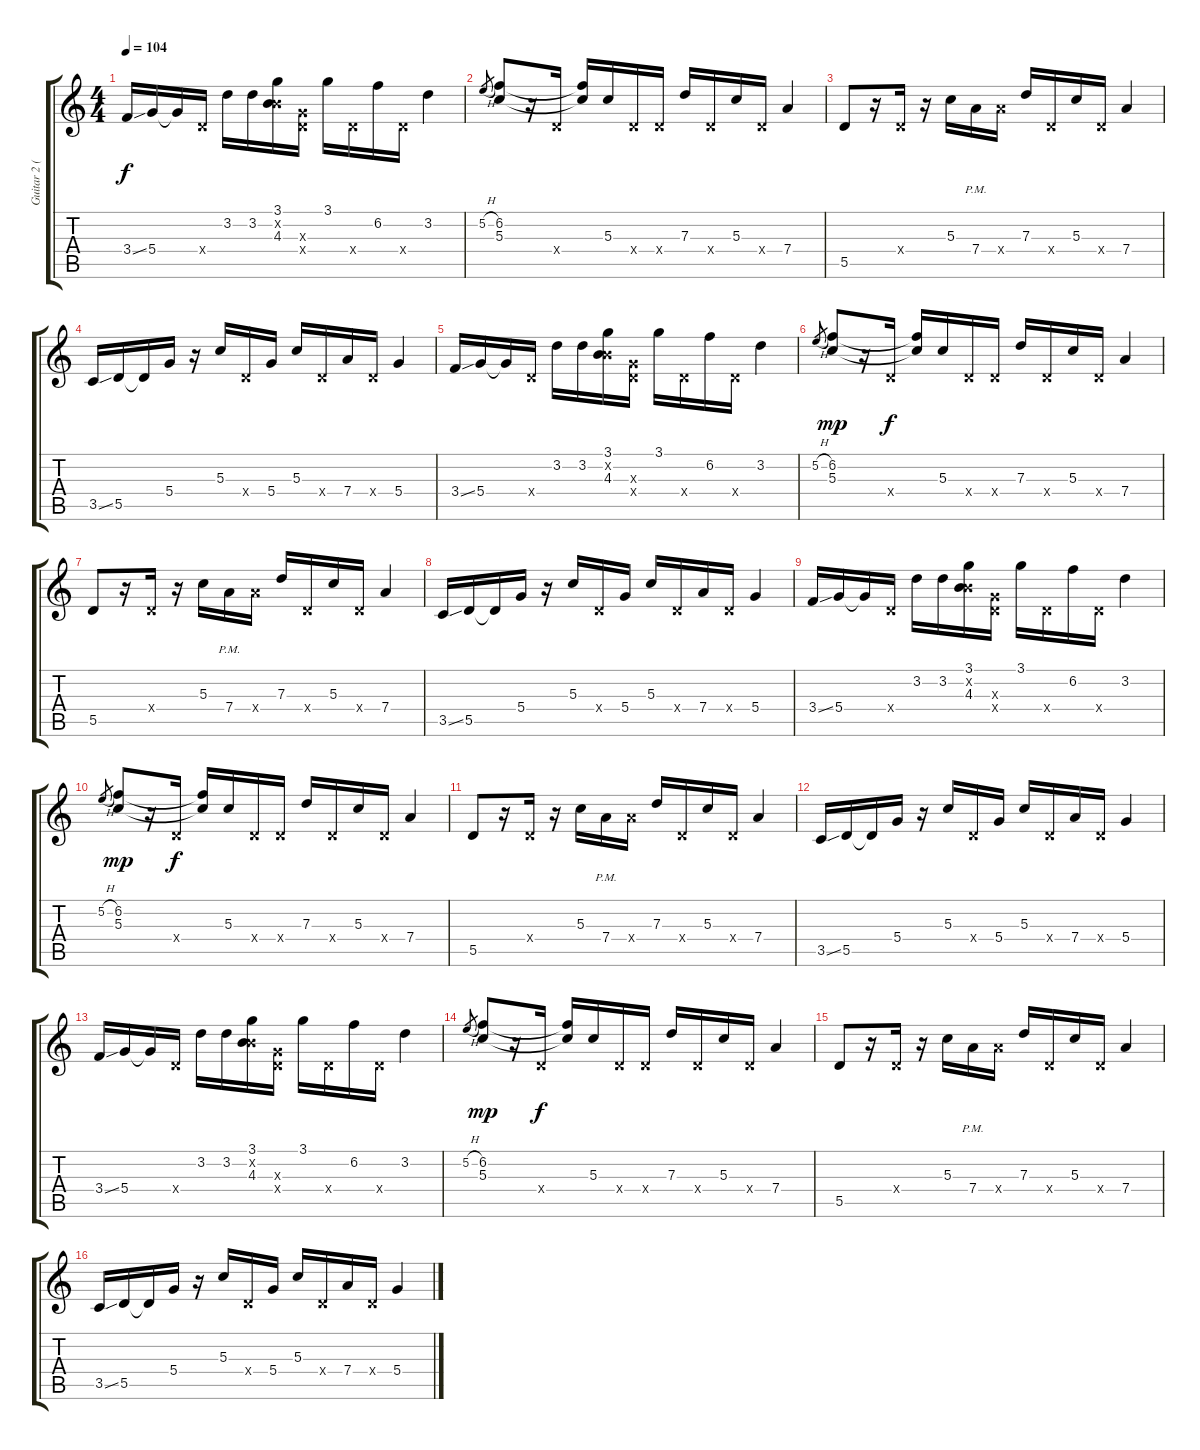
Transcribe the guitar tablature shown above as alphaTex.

\track ("Guitar 2 (Mark Knopfler)" "Guitar 2 (") {instrument electricguitarjazz}
\staff {score tabs}
\tuning (E4 B3 G3 D3 A2 E2) {hide}
\ts (4 4)
\tempo 104
\clef g2
\ks c
3.4{ss}.16{dy f} 5.4.16 5.4{t}.16 0.4{x}.16 3.2.16 3.2.16 (3.1 0.2{x} 4.3).16 (0.3{x} 0.4{x}).16 3.1.16 0.4{x}.16 6.2.16 0.4{x}.16 3.2.4 |
5.2{h}.8{gr} (6.2 5.3).8 r.16 0.4{x}.16 (6.2{t} 5.3{t}).16 5.3.16 0.4{x}.16 0.4{x}.16 7.3.16 0.4{x}.16 5.3.16 0.4{x}.16 7.4.4 |
5.5.8 r.16 0.4{x}.16 r.16 5.3.16 7.4{pm}.16 7.4{x}.16 7.3.16 0.4{x}.16 5.3.16 0.4{x}.16 7.4.4 |
3.5{ss}.16 5.5.16 5.5{t}.16 5.4.16 r.16 5.3.16 0.4{x}.16 5.4.16 5.3.16 0.4{x}.16 7.4.16 0.4{x}.16 5.4.4 |
3.4{ss}.16 5.4.16 5.4{t}.16 0.4{x}.16 3.2.16 3.2.16 (3.1 0.2{x} 4.3).16 (0.3{x} 0.4{x}).16 3.1.16 0.4{x}.16 6.2.16 0.4{x}.16 3.2.4 |
5.2{h}.8{gr} (6.2 5.3).8{dy mp} r.16 0.4{x}.16{dy f} (6.2{t} 5.3{t}).16 5.3.16 0.4{x}.16 0.4{x}.16 7.3.16 0.4{x}.16 5.3.16 0.4{x}.16 7.4.4 |
5.5.8 r.16 0.4{x}.16 r.16 5.3.16 7.4{pm}.16 7.4{x}.16 7.3.16 0.4{x}.16 5.3.16 0.4{x}.16 7.4.4 |
3.5{ss}.16 5.5.16 5.5{t}.16 5.4.16 r.16 5.3.16 0.4{x}.16 5.4.16 5.3.16 0.4{x}.16 7.4.16 0.4{x}.16 5.4.4 |
3.4{ss}.16 5.4.16 5.4{t}.16 0.4{x}.16 3.2.16 3.2.16 (3.1 0.2{x} 4.3).16 (0.3{x} 0.4{x}).16 3.1.16 0.4{x}.16 6.2.16 0.4{x}.16 3.2.4 |
5.2{h}.8{gr} (6.2 5.3).8{dy mp} r.16 0.4{x}.16{dy f} (6.2{t} 5.3{t}).16 5.3.16 0.4{x}.16 0.4{x}.16 7.3.16 0.4{x}.16 5.3.16 0.4{x}.16 7.4.4 |
5.5.8 r.16 0.4{x}.16 r.16 5.3.16 7.4{pm}.16 7.4{x}.16 7.3.16 0.4{x}.16 5.3.16 0.4{x}.16 7.4.4 |
3.5{ss}.16 5.5.16 5.5{t}.16 5.4.16 r.16 5.3.16 0.4{x}.16 5.4.16 5.3.16 0.4{x}.16 7.4.16 0.4{x}.16 5.4.4 |
3.4{ss}.16 5.4.16 5.4{t}.16 0.4{x}.16 3.2.16 3.2.16 (3.1 0.2{x} 4.3).16 (0.3{x} 0.4{x}).16 3.1.16 0.4{x}.16 6.2.16 0.4{x}.16 3.2.4 |
5.2{h}.8{gr} (6.2 5.3).8{dy mp} r.16 0.4{x}.16{dy f} (6.2{t} 5.3{t}).16 5.3.16 0.4{x}.16 0.4{x}.16 7.3.16 0.4{x}.16 5.3.16 0.4{x}.16 7.4.4 |
5.5.8 r.16 0.4{x}.16 r.16 5.3.16 7.4{pm}.16 7.4{x}.16 7.3.16 0.4{x}.16 5.3.16 0.4{x}.16 7.4.4 |
3.5{ss}.16 5.5.16 5.5{t}.16 5.4.16 r.16 5.3.16 0.4{x}.16 5.4.16 5.3.16 0.4{x}.16 7.4.16 0.4{x}.16 5.4.4
